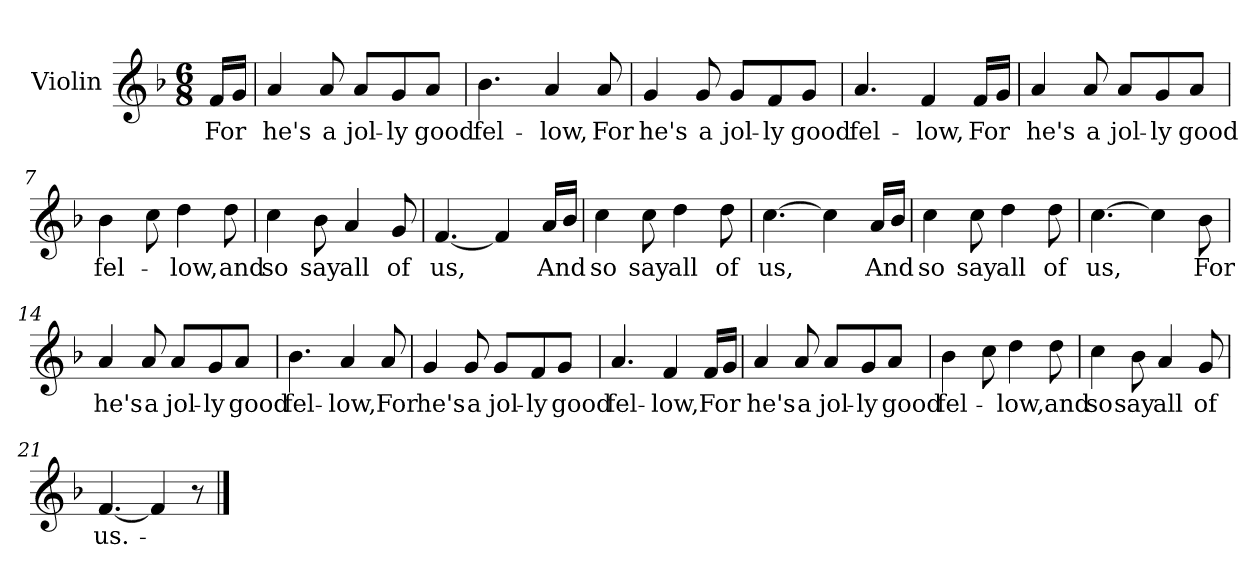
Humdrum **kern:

**kern	**text
*part1	*part1
*staff1	*staff1
*I"Violin	*
*I'Vln	*
*clefG2	*
*k[b-]	*
*F:	*
*M6/8	*
=1	=1
16f/LL	For
16g/JJ	.
=2	=2
4a/	he's
8a/	a
8a/L	jol-
8g/	-ly
8a/J	good
=3	=3
4.b-\	fel-
4a/	-low,
8a/	For
=4	=4
4g/	he's
8g/	a
8g/L	jol-
8f/	-ly
8g/J	good
!!LO:LB:g=z
=5	=5
4.a/	fel-
4f/	-low,
16f/LL	For
16g/JJ	.
=6	=6
4a/	he's
8a/	a
8a/L	jol-
8g/	-ly
8a/J	good
=7	=7
4b-\	fel-
8cc\	.
4dd\	-low,
8dd\	and
=8	=8
4cc\	so
8b-\	say
4a/	all
8g/	of
!!LO:LB:g=z
=9	=9
[4.f/	us,
4f/]	.
16a/LL	And
16b-/JJ	.
=10	=10
4cc\	so
8cc\	say
4dd\	all
8dd\	of
=11	=11
[4.cc\	us,
4cc\]	.
16a/LL	And
16b-/JJ	.
=12	=12
4cc\	so
8cc\	say
4dd\	all
8dd\	of
!!LO:LB:g=z
=13	=13
[4.cc\	us,
4cc\]	.
8b-\	For
=14	=14
4a/	he's
8a/	a
8a/L	jol-
8g/	-ly
8a/J	good
=15	=15
4.b-\	fel-
4a/	-low,
8a/	For
=16	=16
4g/	he's
8g/	a
8g/L	jol-
8f/	-ly
8g/J	good
!!LO:LB:g=z
=17	=17
4.a/	fel-
4f/	-low,
16f/LL	For
16g/JJ	.
=18	=18
4a/	he's
8a/	a
8a/L	jol-
8g/	-ly
8a/J	good
=19	=19
4b-\	fel-
8cc\	.
4dd\	-low,
8dd\	and
=20	=20
4cc\	so
8b-\	say
4a/	all
8g/	of
=21	=21
[4.f/	us.-
4f/]	.
8r	.
==	==
*-	*-
